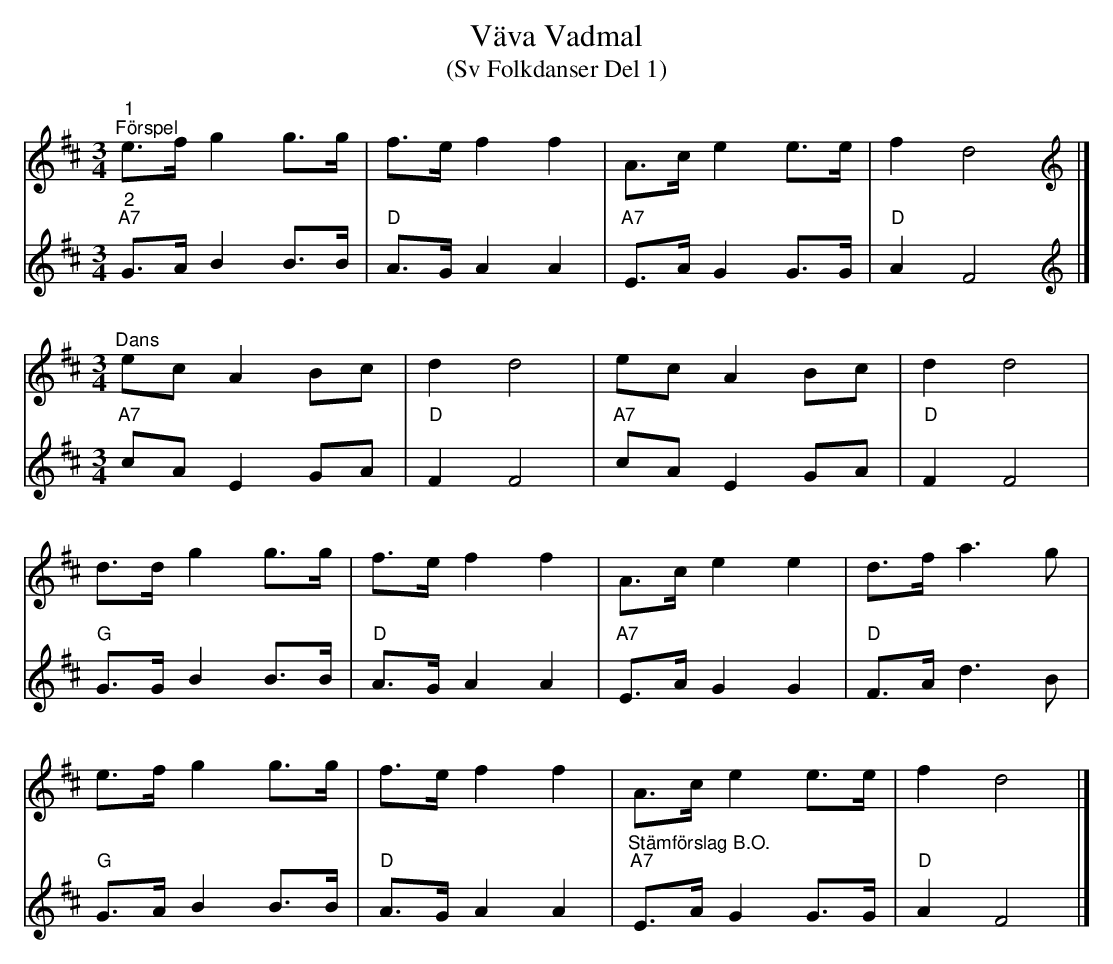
X:1
T:Väva Vadmal
T:(Sv Folkdanser Del 1)
L:1/8
M:3/4
K:D
V:1
"^1""^Förspel" e>f g2 g>g | f>e f2 f2 | A>c e2 e>e | f2 d4 |]
[K:D][M:3/4][K:treble]"^Dans" ec A2 Bc | d2 d4 | ec A2 Bc | d2 d4 |
d>d g2 g>g | f>e f2 f2 | A>c e2 e2 | d>f a3 g |
e>f g2 g>g | f>e f2 f2 | A>c e2 e>e | f2 d4 |]
V:2
"^2""A7" G>A B2 B>B |"D" A>G A2 A2 |"A7" E>A G2 G>G |"D" A2 F4 |]
[K:D][M:3/4][K:treble]"A7" cA E2 GA |"D" F2 F4 |"A7" cA E2 GA |"D" F2 F4 |
"G" G>G B2 B>B | "D" A>G A2 A2 |"A7" E>A G2 G2 |"D" F>A d3 B |
"G" G>A B2 B>B |"D" A>G A2 A2 | "^Stämförslag B.O.""A7" E>A G2 G>G |"D" A2 F4 |]
